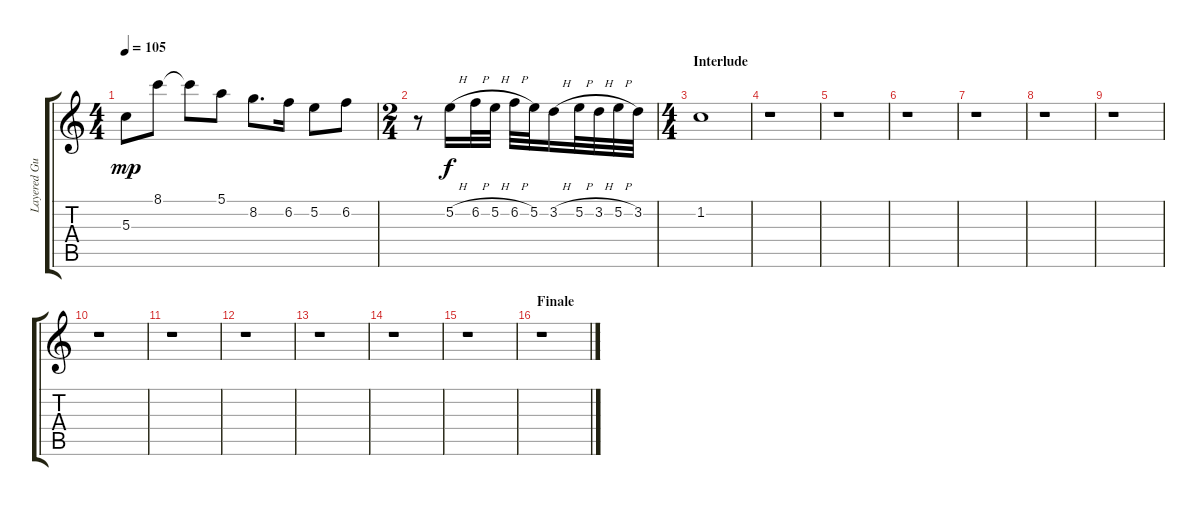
\track ("Layered Guitar" "Layered Gu") {instrument overdrivenguitar}
\staff {score tabs}
\tuning (E4 B3 G3 D3 A2 E2) {hide}
\ts (4 4)
\tempo 105
\clef g2
\ks c
5.3.8{dy mp} 8.1.8 8.1{t}.8 5.1.8 8.2.8{d} 6.2.16 5.2.8 6.2.8 |
\ts (2 4)
r.8 5.2{h}.16{dy f} 6.2{h}.32 5.2{h}.32 6.2{h}.32 5.2.32 3.2{h}.16 5.2{h}.32 3.2{h}.32 5.2{h}.32 3.2.32 |
\ts (4 4)
\section ("" "Interlude")
1.2.1 |
r.1 |
r.1 |
r.1 |
r.1 |
r.1 |
r.1 |
r.1 |
r.1 |
r.1 |
r.1 |
r.1 |
r.1 |
\section ("" "Finale")
r.1
